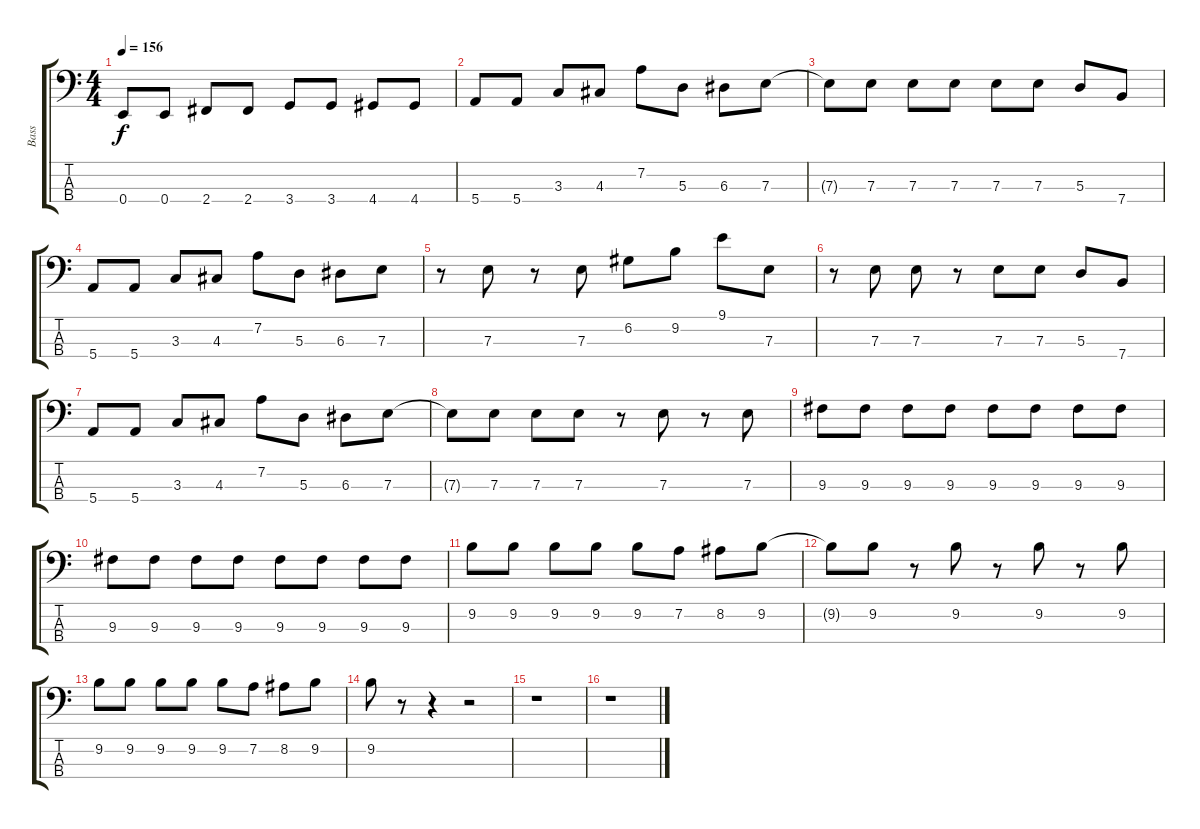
\track ("Bass" "Bass") {instrument electricbasspick}
\staff {score tabs}
\tuning (G2 D2 A1 E1) {hide}
\ts (4 4)
\tempo 156
\clef f4
\ks c
0.4.8{dy f} 0.4.8 2.4.8 2.4.8 3.4.8 3.4.8 4.4.8 4.4.8 |
5.4.8 5.4.8 3.3.8 4.3.8 7.2.8 5.3.8 6.3.8 7.3.8 |
7.3{t}.8 7.3.8 7.3.8 7.3.8 7.3.8 7.3.8 5.3.8 7.4.8 |
5.4.8 5.4.8 3.3.8 4.3.8 7.2.8 5.3.8 6.3.8 7.3.8 |
r.8 7.3.8 r.8 7.3.8 6.2.8 9.2.8 9.1.8 7.3.8 |
r.8 7.3.8 7.3.8 r.8 7.3.8 7.3.8 5.3.8 7.4.8 |
5.4.8 5.4.8 3.3.8 4.3.8 7.2.8 5.3.8 6.3.8 7.3.8 |
7.3{t}.8 7.3.8 7.3.8 7.3.8 r.8 7.3.8 r.8 7.3.8 |
9.3.8 9.3.8 9.3.8 9.3.8 9.3.8 9.3.8 9.3.8 9.3.8 |
9.3.8 9.3.8 9.3.8 9.3.8 9.3.8 9.3.8 9.3.8 9.3.8 |
9.2.8 9.2.8 9.2.8 9.2.8 9.2.8 7.2.8 8.2.8 9.2.8 |
9.2{t}.8 9.2.8 r.8 9.2.8 r.8 9.2.8 r.8 9.2.8 |
9.2.8 9.2.8 9.2.8 9.2.8 9.2.8 7.2.8 8.2.8 9.2.8 |
9.2.8 r.8 r.4 r.2 |
r.1 |
r.1
